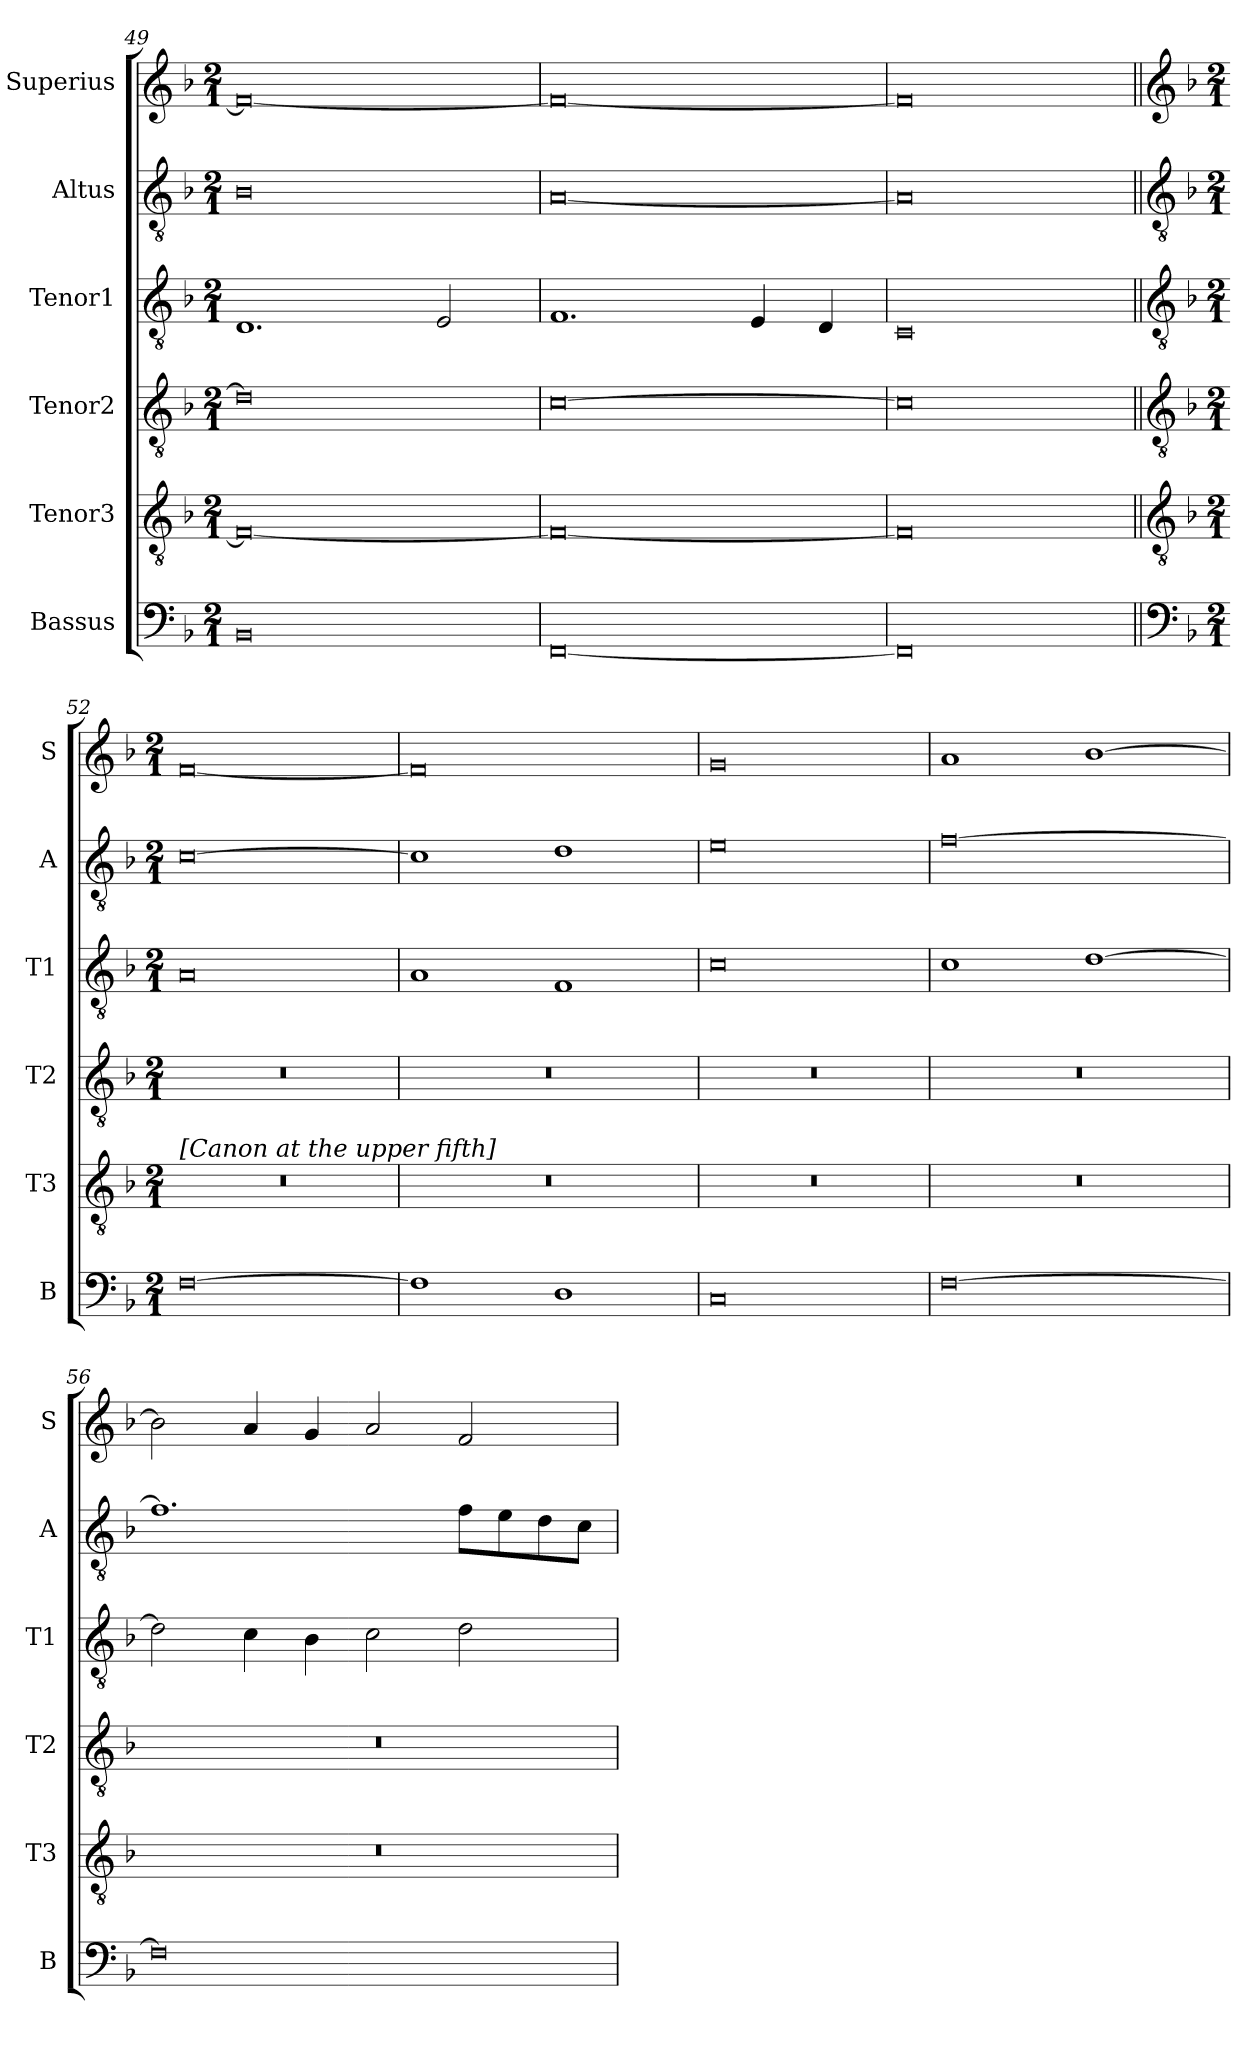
**kern	**kern	**kern	**kern	**kern	**kern
*part6	*part5	*part4	*part3	*part2	*part1
*staff6	*staff5	*staff4	*staff3	*staff2	*staff1
*I"Bassus	*I"Tenor3	*I"Tenor2	*I"Tenor1	*I"Altus	*I"Superius
*I'B	*I'T3	*I'T2	*I'T1	*I'A	*I'S
*clefF4	*clefGv2	*clefGv2	*clefGv2	*clefGv2	*clefG2
*k[b-]	*k[b-]	*k[b-]	*k[b-]	*k[b-]	*k[b-]
*M2/1	*M2/1	*M2/1	*M2/1	*M2/1	*M2/1
=49	=49	=49	=49	=49	=49
0BB-	0F_	0d]	1.D	0B-	0f_
.	.	.	2E/	.	.
=50	=50	=50	=50	=50	=50
[0FF	0F_	[0c	1.F	[0A	0f_
.	.	.	4E/	.	.
.	.	.	4D/	.	.
=51	=51	=51	=51	=51	=51
0FF]	0F]	0c]	0C	0A]	0f]
!!LO:LB:g=z
=52||	=52||	=52||	=52||	=52||	=52||
*clefF4	*clefGv2	*clefGv2	*clefGv2	*clefGv2	*clefG2
*k[b-]	*k[b-]	*k[b-]	*k[b-]	*k[b-]	*k[b-]
*M2/1	*M2/1	*M2/1	*M2/1	*M2/1	*M2/1
!	!LO:TX:a:t=[Canon at the upper fifth]	!	!	!	!
[0F	0r	0r	0A	[0c	[0f
=53	=53	=53	=53	=53	=53
1F]	0r	0r	1A	1c]	0f]
1D	.	.	1F	1d	.
=54	=54	=54	=54	=54	=54
0C	0r	0r	0c	0e	0g
=55	=55	=55	=55	=55	=55
[0F	0r	0r	1c	[0f	1a
.	.	.	[1d	.	[1b-
=56	=56	=56	=56	=56	=56
0F]	0r	0r	2d\]	1.f]	2b-\]
.	.	.	4c\	.	4a/
.	.	.	4B-\	.	4g/
.	.	.	2c\	.	2a/
.	.	.	2d\	8f\L	2f/
.	.	.	.	8e\	.
.	.	.	.	8d\	.
.	.	.	.	8c\J	.
=	=	=	=	=	=
*-	*-	*-	*-	*-	*-
